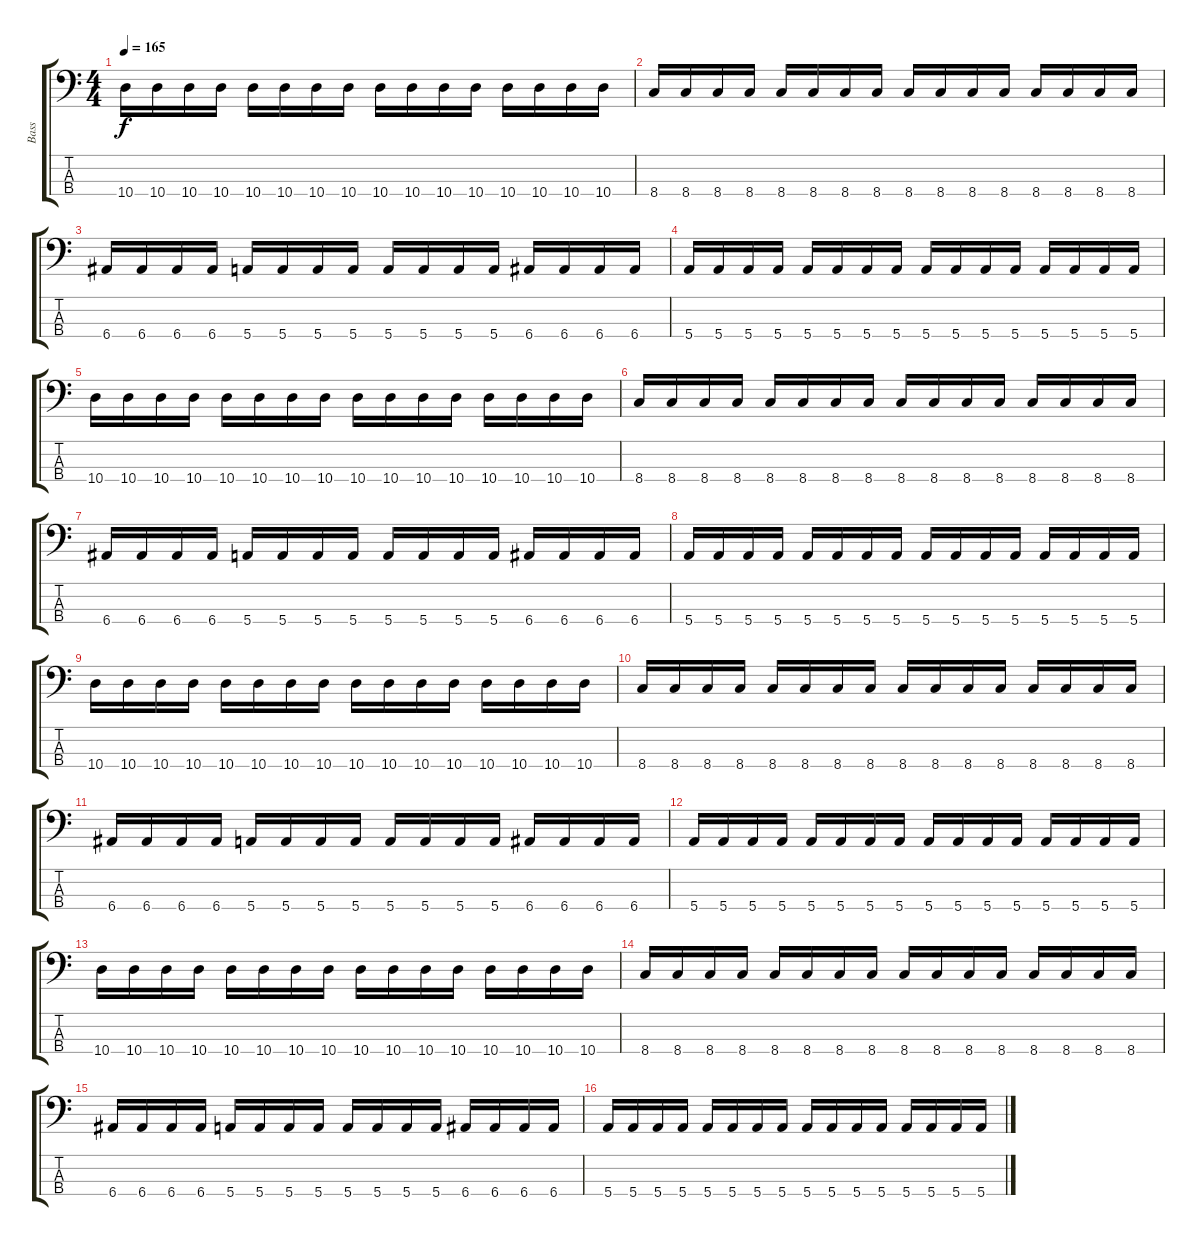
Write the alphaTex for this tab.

\track ("Bass" "Bass") {instrument electricbassfinger}
\staff {score tabs}
\tuning (G2 D2 A1 E1) {hide}
\ts (4 4)
\tempo 165
\clef f4
\ks c
10.4.16{dy f} 10.4.16 10.4.16 10.4.16 10.4.16 10.4.16 10.4.16 10.4.16 10.4.16 10.4.16 10.4.16 10.4.16 10.4.16 10.4.16 10.4.16 10.4.16 |
8.4.16 8.4.16 8.4.16 8.4.16 8.4.16 8.4.16 8.4.16 8.4.16 8.4.16 8.4.16 8.4.16 8.4.16 8.4.16 8.4.16 8.4.16 8.4.16 |
6.4.16 6.4.16 6.4.16 6.4.16 5.4.16 5.4.16 5.4.16 5.4.16 5.4.16 5.4.16 5.4.16 5.4.16 6.4.16 6.4.16 6.4.16 6.4.16 |
5.4.16 5.4.16 5.4.16 5.4.16 5.4.16 5.4.16 5.4.16 5.4.16 5.4.16 5.4.16 5.4.16 5.4.16 5.4.16 5.4.16 5.4.16 5.4.16 |
10.4.16 10.4.16 10.4.16 10.4.16 10.4.16 10.4.16 10.4.16 10.4.16 10.4.16 10.4.16 10.4.16 10.4.16 10.4.16 10.4.16 10.4.16 10.4.16 |
8.4.16 8.4.16 8.4.16 8.4.16 8.4.16 8.4.16 8.4.16 8.4.16 8.4.16 8.4.16 8.4.16 8.4.16 8.4.16 8.4.16 8.4.16 8.4.16 |
6.4.16 6.4.16 6.4.16 6.4.16 5.4.16 5.4.16 5.4.16 5.4.16 5.4.16 5.4.16 5.4.16 5.4.16 6.4.16 6.4.16 6.4.16 6.4.16 |
5.4.16 5.4.16 5.4.16 5.4.16 5.4.16 5.4.16 5.4.16 5.4.16 5.4.16 5.4.16 5.4.16 5.4.16 5.4.16 5.4.16 5.4.16 5.4.16 |
10.4.16 10.4.16 10.4.16 10.4.16 10.4.16 10.4.16 10.4.16 10.4.16 10.4.16 10.4.16 10.4.16 10.4.16 10.4.16 10.4.16 10.4.16 10.4.16 |
8.4.16 8.4.16 8.4.16 8.4.16 8.4.16 8.4.16 8.4.16 8.4.16 8.4.16 8.4.16 8.4.16 8.4.16 8.4.16 8.4.16 8.4.16 8.4.16 |
6.4.16 6.4.16 6.4.16 6.4.16 5.4.16 5.4.16 5.4.16 5.4.16 5.4.16 5.4.16 5.4.16 5.4.16 6.4.16 6.4.16 6.4.16 6.4.16 |
5.4.16 5.4.16 5.4.16 5.4.16 5.4.16 5.4.16 5.4.16 5.4.16 5.4.16 5.4.16 5.4.16 5.4.16 5.4.16 5.4.16 5.4.16 5.4.16 |
10.4.16 10.4.16 10.4.16 10.4.16 10.4.16 10.4.16 10.4.16 10.4.16 10.4.16 10.4.16 10.4.16 10.4.16 10.4.16 10.4.16 10.4.16 10.4.16 |
8.4.16 8.4.16 8.4.16 8.4.16 8.4.16 8.4.16 8.4.16 8.4.16 8.4.16 8.4.16 8.4.16 8.4.16 8.4.16 8.4.16 8.4.16 8.4.16 |
6.4.16 6.4.16 6.4.16 6.4.16 5.4.16 5.4.16 5.4.16 5.4.16 5.4.16 5.4.16 5.4.16 5.4.16 6.4.16 6.4.16 6.4.16 6.4.16 |
5.4.16 5.4.16 5.4.16 5.4.16 5.4.16 5.4.16 5.4.16 5.4.16 5.4.16 5.4.16 5.4.16 5.4.16 5.4.16 5.4.16 5.4.16 5.4.16
